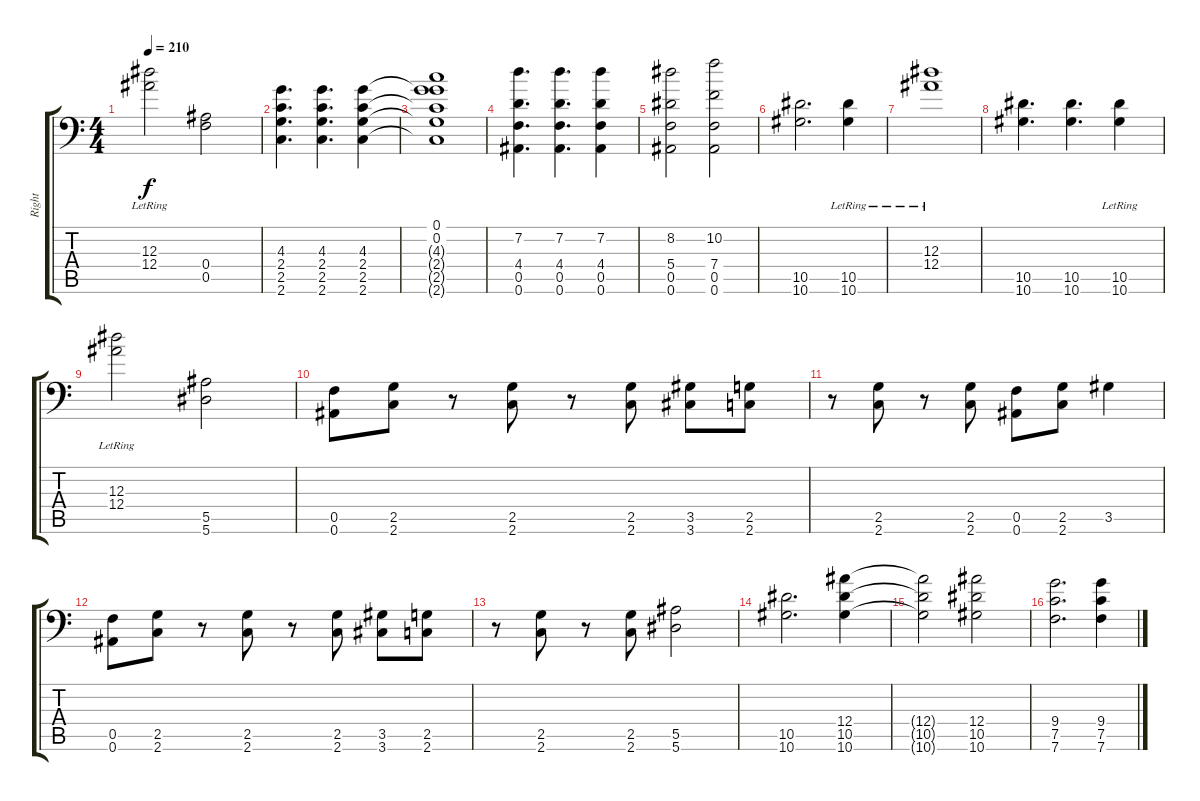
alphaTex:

\track ("Right" "Right") {instrument distortionguitar}
\staff {score tabs}
\tuning (C4 G3 Eb3 Bb2 F2 Bb1) {hide}
\ts (4 4)
\tempo 210
\clef f4
\ks c
(12.3{lr} 12.4{lr}).2{dy f} (0.4 0.5).2 |
(4.3 2.4 2.5 2.6).4{d} (4.3 2.4 2.5 2.6).4{d} (4.3 2.4 2.5 2.6).4 |
(0.1 0.2 4.3{t} 2.4{t} 2.5{t} 2.6{t}).1 |
(7.2 4.4 0.5 0.6).4{d} (7.2 4.4 0.5 0.6).4{d} (7.2 4.4 0.5 0.6).4 |
(8.2 5.4 0.5 0.6).2 (10.2 7.4 0.5 0.6).2 |
(10.5 10.6).2{d} (10.5{lr} 10.6{lr}).4 |
(12.3{lr} 12.4{lr}).1 |
(10.5 10.6).4{d} (10.5 10.6).4{d} (10.5{lr} 10.6{lr}).4 |
(12.3{lr} 12.4{lr}).2 (5.5 5.6).2 |
(0.5 0.6).8{volume 13} (2.5 2.6).8 r.8 (2.5 2.6).8 r.8 (2.5 2.6).8 (3.5 3.6).8 (2.5 2.6).8 |
r.8 (2.5 2.6).8 r.8 (2.5 2.6).8 (0.5 0.6).8 (2.5 2.6).8 3.5.4 |
(0.5 0.6).8 (2.5 2.6).8 r.8 (2.5 2.6).8 r.8 (2.5 2.6).8 (3.5 3.6).8 (2.5 2.6).8 |
r.8 (2.5 2.6).8 r.8 (2.5 2.6).8 (5.5 5.6).2 |
(10.5 10.6).2{d} (12.4 10.5 10.6).4 |
(12.4{t} 10.5{t} 10.6{t}).2 (12.4 10.5 10.6).2 |
(9.4 7.5 7.6).2{d} (9.4 7.5 7.6).4
